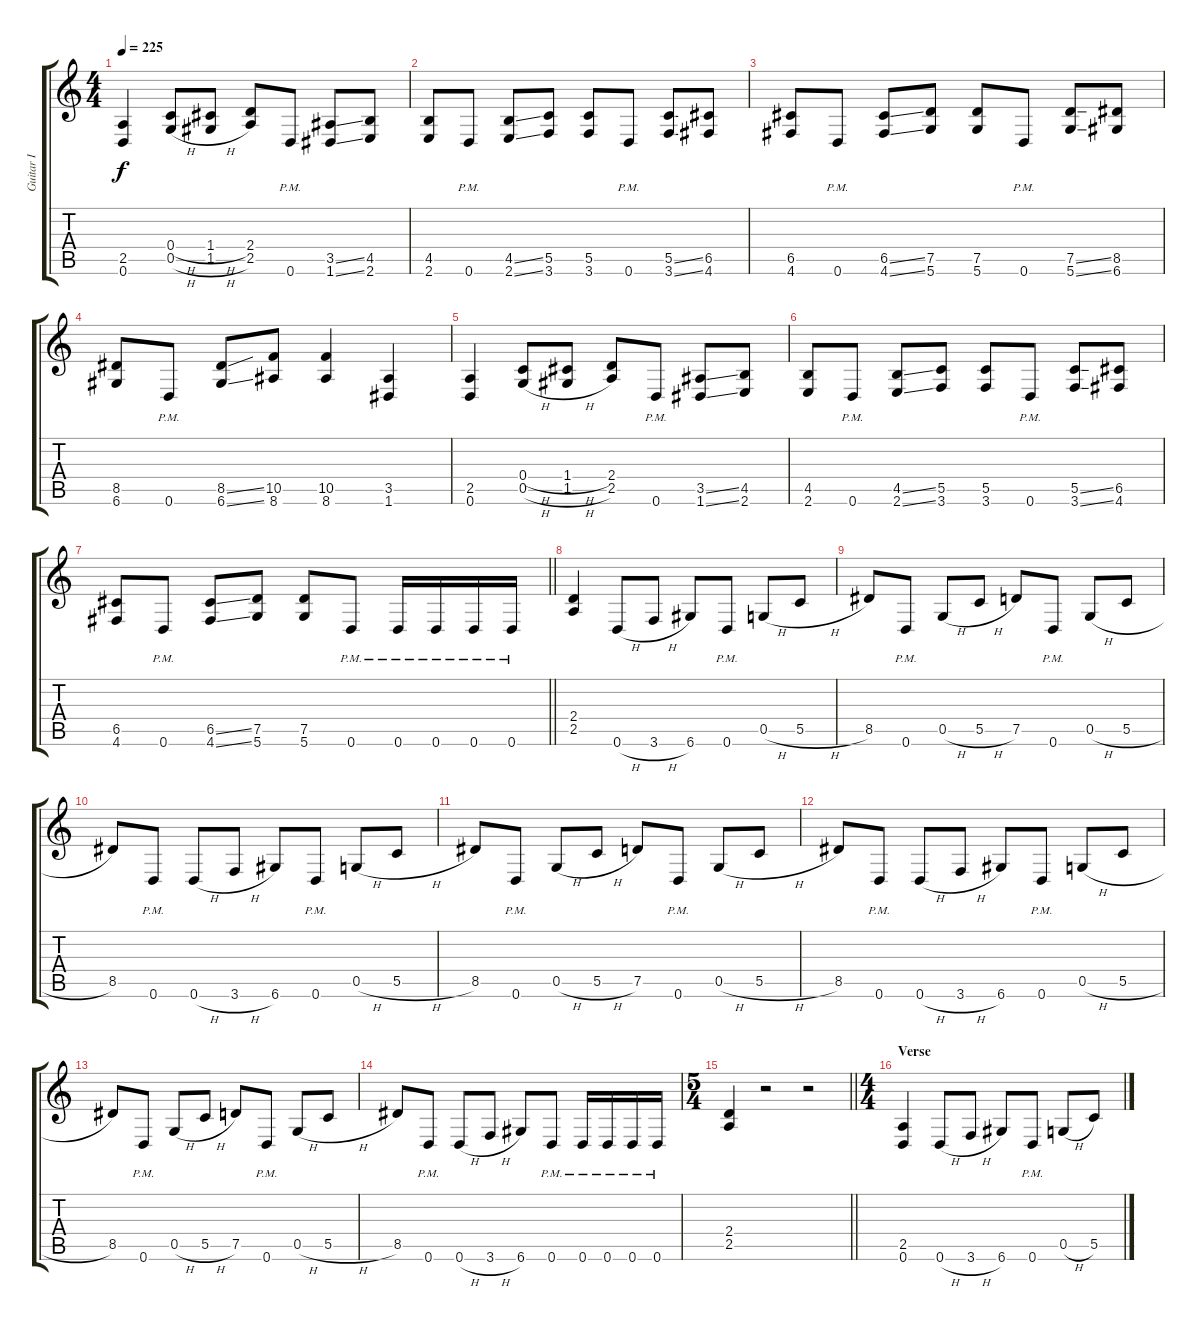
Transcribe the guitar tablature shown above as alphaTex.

\track ("Guitar I" "Guitar I") {instrument distortionguitar}
\staff {score tabs}
\tuning (D4 A3 F3 C3 G2 D2) {hide}
\ts (4 4)
\tempo 225
\clef g2
\ks c
(2.5 0.6).4{dy f} (0.4{h} 0.5{h}).8 (1.4{h} 1.5{h}).8 (2.4 2.5).8 0.6{pm}.8 (3.5{ss} 1.6{ss}).8 (4.5 2.6).8 |
(4.5 2.6).8 0.6{pm}.8 (4.5{ss} 2.6{ss}).8 (5.5 3.6).8 (5.5 3.6).8 0.6{pm}.8 (5.5{ss} 3.6{ss}).8 (6.5 4.6).8 |
(6.5 4.6).8 0.6{pm}.8 (6.5{ss} 4.6{ss}).8 (7.5 5.6).8 (7.5 5.6).8 0.6{pm}.8 (7.5{ss} 5.6{ss}).8 (8.5 6.6).8 |
(8.5 6.6).8 0.6{pm}.8 (8.5{ss} 6.6{ss}).8 (10.5 8.6).8 (10.5 8.6).4 (3.5 1.6).4 |
(2.5 0.6).4 (0.4{h} 0.5{h}).8 (1.4{h} 1.5{h}).8 (2.4 2.5).8 0.6{pm}.8 (3.5{ss} 1.6{ss}).8 (4.5 2.6).8 |
(4.5 2.6).8 0.6{pm}.8 (4.5{ss} 2.6{ss}).8 (5.5 3.6).8 (5.5 3.6).8 0.6{pm}.8 (5.5{ss} 3.6{ss}).8 (6.5 4.6).8 |
\barLineRight lightlight
(6.5 4.6).8 0.6{pm}.8 (6.5{ss} 4.6{ss}).8 (7.5 5.6).8 (7.5 5.6).8 0.6{pm}.8 0.6{pm}.16 0.6{pm}.16 0.6{pm}.16 0.6{pm}.16 |
\section ("" "")
(2.4 2.5).4 0.6{h}.8 3.6{h}.8 6.6.8 0.6{pm}.8 0.5{h}.8 5.5{h}.8 |
8.5.8 0.6{pm}.8 0.5{h}.8 5.5{h}.8 7.5.8 0.6{pm}.8 0.5{h}.8 5.5{h}.8 |
8.5.8 0.6{pm}.8 0.6{h}.8 3.6{h}.8 6.6.8 0.6{pm}.8 0.5{h}.8 5.5{h}.8 |
8.5.8 0.6{pm}.8 0.5{h}.8 5.5{h}.8 7.5.8 0.6{pm}.8 0.5{h}.8 5.5{h}.8 |
8.5.8 0.6{pm}.8 0.6{h}.8 3.6{h}.8 6.6.8 0.6{pm}.8 0.5{h}.8 5.5{h}.8 |
8.5.8 0.6{pm}.8 0.5{h}.8 5.5{h}.8 7.5.8 0.6{pm}.8 0.5{h}.8 5.5{h}.8 |
8.5.8 0.6{pm}.8 0.6{h}.8 3.6{h}.8 6.6.8 0.6{pm}.8 0.6{pm}.16 0.6{pm}.16 0.6{pm}.16 0.6{pm}.16 |
\ts (5 4)
\barLineRight lightlight
(2.4 2.5).4 r.2 r.2 |
\ts (4 4)
\section ("" "Verse")
(2.5 0.6).4 0.6{h}.8 3.6{h}.8 6.6.8 0.6{pm}.8 0.5{h}.8 5.5{h}.8
